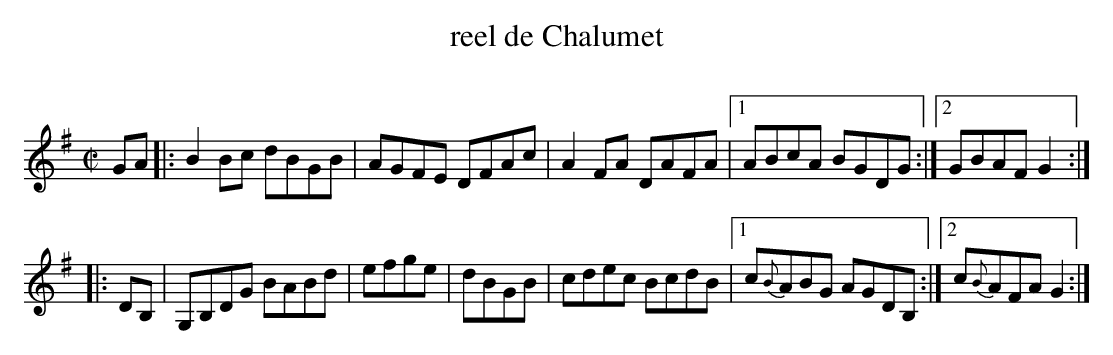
X:1
T: reel de Chalumet
C:
M: C|
L: 1/8
K: G
GA |:\
B2Bc dBGB | AGFE DFAc |\
A2FA DAFA |[1 ABcA  BGDG :|[2 GBAF G2 :|
|: DB, |\
G,B,DG BABd | efge |\
dBGB | cdec BcdB |\
[1 c{B}ABG AGDB, :|[2 c{B}AFA G2 :|
